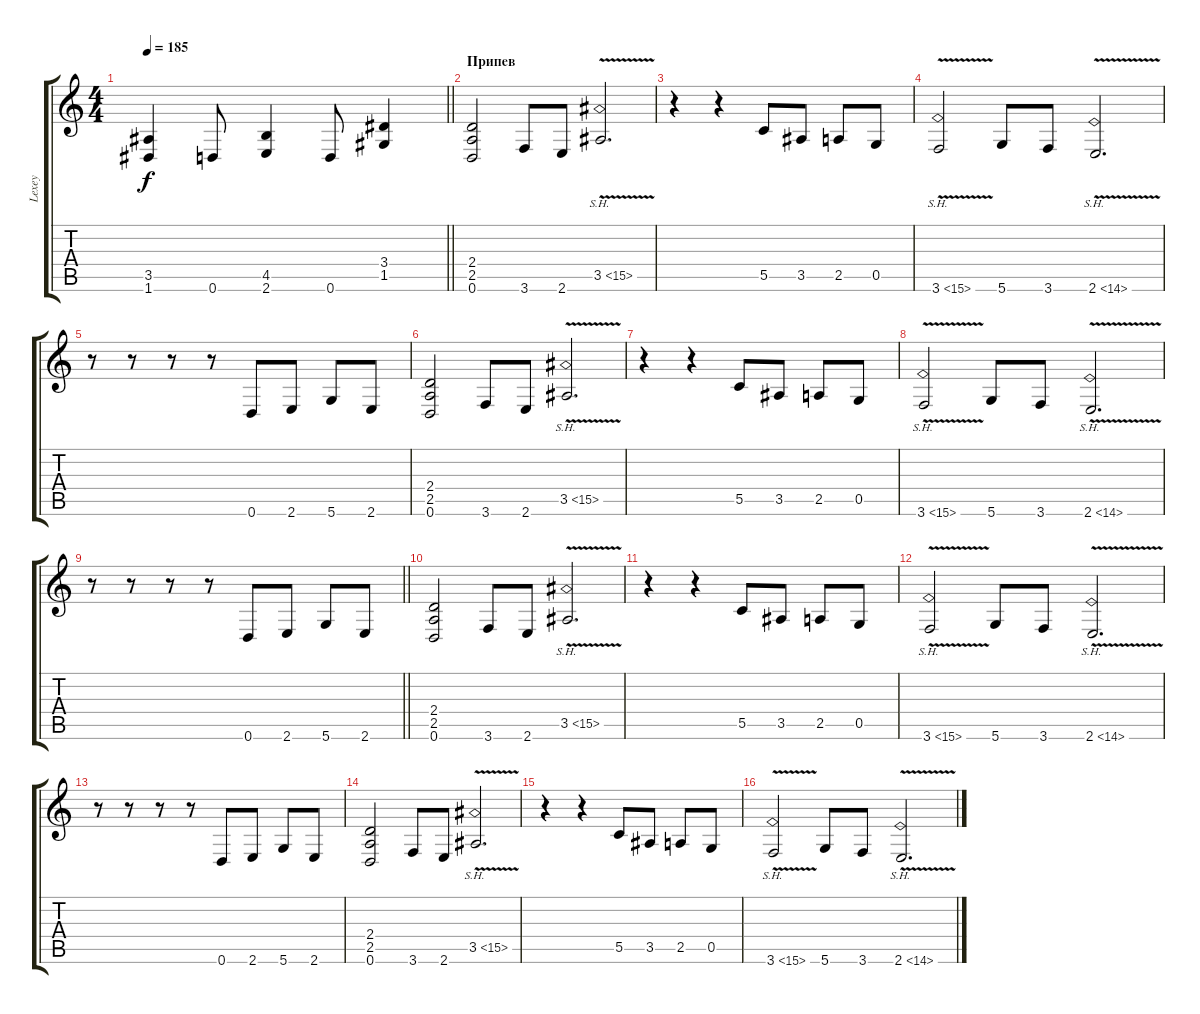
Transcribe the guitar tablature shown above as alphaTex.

\track ("Lexey" "Lexey") {instrument distortionguitar}
\staff {score tabs}
\tuning (D4 A3 F3 C3 G2 D2) {hide}
\ts (4 4)
\tempo 185
\clef g2
\barLineRight lightlight
\ks c
(3.5 1.6).4{dy f} 0.6.8 (4.5 2.6).4 0.6.8 (3.4 1.5).4 |
\section ("" "Припев")
(2.4 2.5 0.6).2 3.6.8 2.6.8 3.5{sh 12 v}.2{d} |
r.4 r.4 5.5.8 3.5.8 2.5.8 0.5.8 |
3.6{sh 12 v}.2 5.6.8 3.6.8 2.6{sh 12 v}.2{d} |
r.8 r.8 r.8 r.8 0.6.8 2.6.8 5.6.8 2.6.8 |
(2.4 2.5 0.6).2 3.6.8 2.6.8 3.5{sh 12 v}.2{d} |
r.4 r.4 5.5.8 3.5.8 2.5.8 0.5.8 |
3.6{sh 12 v}.2 5.6.8 3.6.8 2.6{sh 12 v}.2{d} |
\barLineRight lightlight
r.8 r.8 r.8 r.8 0.6.8 2.6.8 5.6.8 2.6.8 |
(2.4 2.5 0.6).2 3.6.8 2.6.8 3.5{sh 12 v}.2{d} |
r.4 r.4 5.5.8 3.5.8 2.5.8 0.5.8 |
3.6{sh 12 v}.2 5.6.8 3.6.8 2.6{sh 12 v}.2{d} |
r.8 r.8 r.8 r.8 0.6.8 2.6.8 5.6.8 2.6.8 |
(2.4 2.5 0.6).2 3.6.8 2.6.8 3.5{sh 12 v}.2{d} |
r.4 r.4 5.5.8 3.5.8 2.5.8 0.5.8 |
3.6{sh 12 v}.2 5.6.8 3.6.8 2.6{sh 12 v}.2{d}
